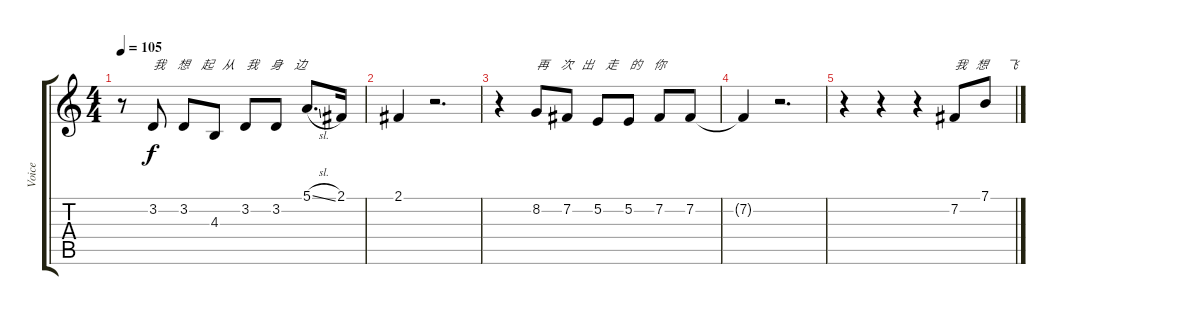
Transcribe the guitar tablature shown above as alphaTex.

\track ("Voice" "Voice") {instrument flute}
\staff {score tabs}
\tuning (E4 B3 G3 D3 A2 E2) {hide}
\ts (4 4)
\tempo 105
\clef g2
\ks c
r.8{dy f volume 7} 3.2.8{txt "我    想    起   从    我    身    边"} 3.2.8 4.3.8 3.2.8 3.2.8{volume 4} 5.1{sl}.8{d} 2.1.16 |
2.1.4 r.2{d} |
r.4{volume 1} 8.2.8{txt "再    次   出    走    的    你"} 7.2.8 5.2.8 5.2.8 7.2.8 7.2.8 |
7.2{t}.4 r.2{d} |
r.4 r.4 r.4 7.2.8{txt "我   想      飞"} 7.1.8
